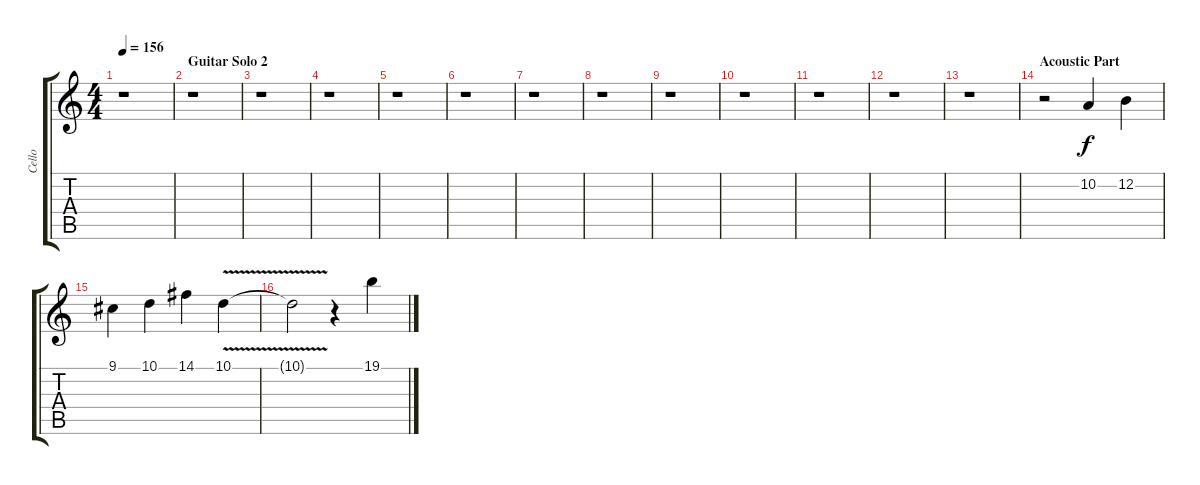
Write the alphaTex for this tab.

\track ("Cello" "Cello") {instrument cello}
\staff {score tabs}
\tuning (E4 B3 G3 D3 A2 E2) {hide}
\ts (4 4)
\tempo 156
\clef g2
\ks c
r.1{dy f} |
\section ("" "Guitar Solo 2")
r.1 |
r.1 |
r.1 |
r.1 |
r.1 |
r.1 |
r.1 |
r.1 |
r.1 |
r.1 |
r.1 |
r.1 |
\section ("" "Acoustic Part")
r.2 10.2.4 12.2.4 |
9.1.4 10.1.4 14.1.4 10.1{v}.4 |
10.1{t}.2 r.4 19.1.4
